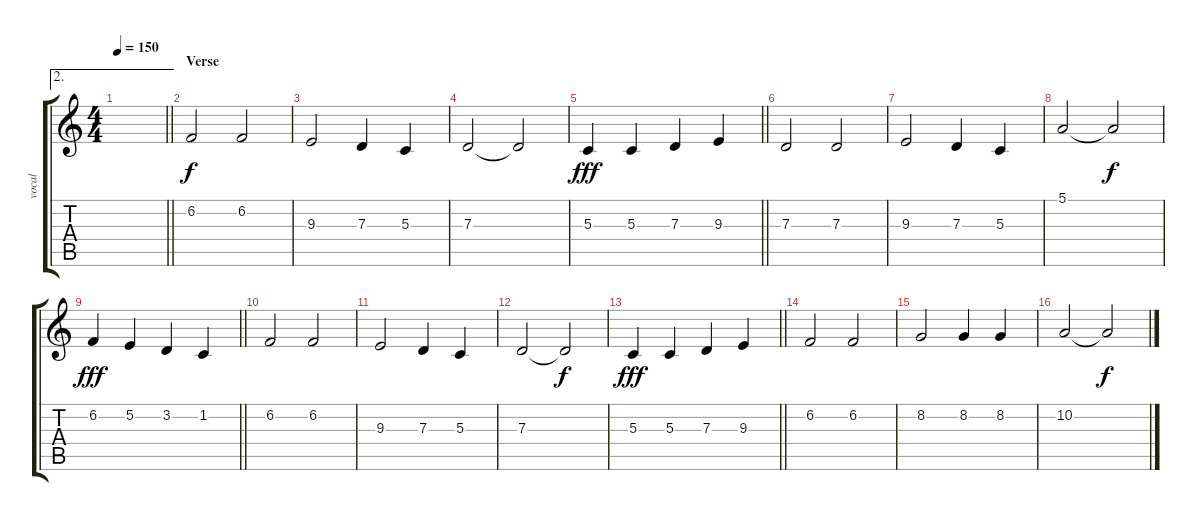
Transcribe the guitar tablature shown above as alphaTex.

\track ("vocal" "vocal") {instrument accordion}
\staff {score tabs}
\tuning (E4 B3 G3 D3 A2 E2) {hide}
\ae 2
\ts (4 4)
\tempo 150
\clef g2
\barLineRight lightlight
\ks c
|
\section ("" "Verse")
6.2.2 6.2.2 |
9.3.2 7.3.4 5.3.4 |
7.3.2 7.3{t}.2{dy f} |
\barLineRight lightlight
5.3.4{dy fff} 5.3.4 7.3.4 9.3.4 |
7.3.2 7.3.2 |
9.3.2 7.3.4 5.3.4 |
5.1.2 5.1{t}.2{dy f} |
\barLineRight lightlight
6.2.4{dy fff} 5.2.4 3.2.4 1.2.4 |
6.2.2 6.2.2 |
9.3.2 7.3.4 5.3.4 |
7.3.2 7.3{t}.2{dy f} |
\barLineRight lightlight
5.3.4{dy fff} 5.3.4 7.3.4 9.3.4 |
6.2.2 6.2.2 |
8.2.2 8.2.4 8.2.4 |
10.2.2 10.2{t}.2{dy f}
